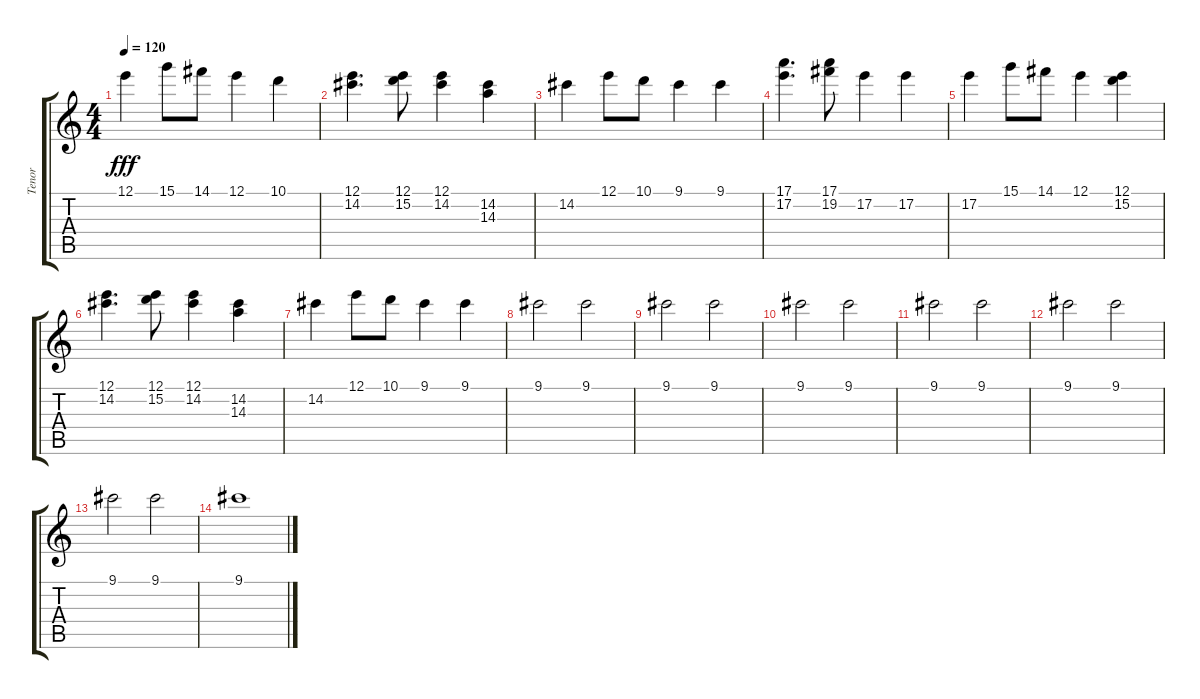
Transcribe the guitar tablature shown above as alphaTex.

\track ("Tenor" "Tenor") {instrument acousticguitarsteel}
\staff {score tabs}
\tuning (E4 B3 G3 D3 A2 E2) {hide}
\ts (4 4)
\tempo 120
\clef g2
\ks c
12.1.4{dy fff} 15.1.8 14.1.8 12.1.4 10.1.4 |
(12.1 14.2).4{d} (12.1 15.2).8 (12.1 14.2).4 (14.2 14.3).4 |
14.2.4 12.1.8 10.1.8 9.1.4 9.1.4 |
(17.1 17.2).4{d} (17.1 19.2).8 17.2.4 17.2.4 |
17.2.4 15.1.8 14.1.8 12.1.4 (12.1 15.2).4 |
(12.1 14.2).4{d} (12.1 15.2).8 (12.1 14.2).4 (14.2 14.3).4 |
14.2.4 12.1.8 10.1.8 9.1.4 9.1.4 |
9.1.2 9.1.2 |
9.1.2 9.1.2 |
9.1.2 9.1.2 |
9.1.2 9.1.2 |
9.1.2 9.1.2 |
9.1.2 9.1.2 |
9.1.1
